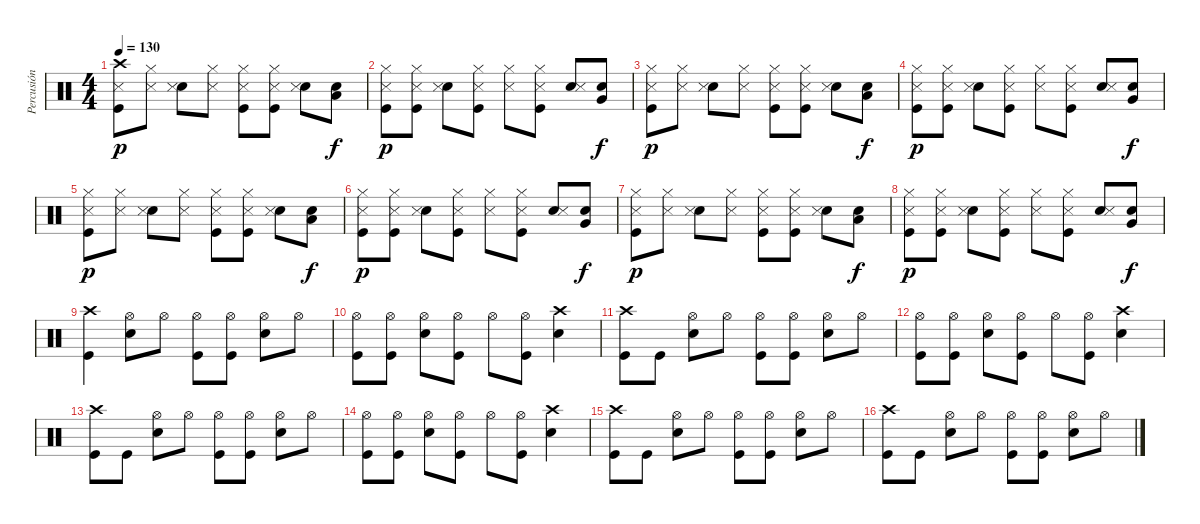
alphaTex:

\track ("Percusión" "Percusión") {instrument percussion}
\staff {score}
\articulation defaults
\ts (4 4)
\tempo 130
\clef neutral
\ks c
("Kick (hit)" "Snare (side stick) 3" "Crash high (hit)").8{dy p} ("Snare (side stick) 3" "Hi-Hat (closed)").8 ("Snare (hit) 2" "Snare (side stick) 3").8 ("Snare (side stick) 3" "Hi-Hat (closed)").8 ("Kick (hit)" "Snare (side stick) 3" "Hi-Hat (closed)").8 ("Kick (hit)" "Snare (side stick) 3" "Hi-Hat (closed)").8 ("Snare (hit) 2" "Snare (side stick) 3").8 ("Snare (hit) 2" "Low Tom (hit)").8{dy f} |
("Kick (hit)" "Snare (side stick) 3" "Hi-Hat (closed)").8{dy p} ("Kick (hit)" "Snare (side stick) 3" "Hi-Hat (closed)").8 ("Snare (hit) 2" "Snare (side stick) 3").8 ("Kick (hit)" "Snare (side stick) 3" "Hi-Hat (closed)").8 ("Snare (side stick) 3" "Hi-Hat (closed)").8 ("Kick (hit)" "Snare (side stick) 3" "Hi-Hat (closed)").8 ("Snare (hit) 2" "Snare (side stick) 3").8 ("Snare (hit) 2" "Very Low Tom (hit)").8{dy f} |
("Kick (hit)" "Snare (side stick) 3" "Hi-Hat (closed)").8{dy p} ("Snare (side stick) 3" "Hi-Hat (closed)").8 ("Snare (hit) 2" "Snare (side stick) 3").8 ("Snare (side stick) 3" "Hi-Hat (closed)").8 ("Kick (hit)" "Snare (side stick) 3" "Hi-Hat (closed)").8 ("Kick (hit)" "Snare (side stick) 3" "Hi-Hat (closed)").8 ("Snare (hit) 2" "Snare (side stick) 3").8 ("Snare (hit) 2" "Low Tom (hit)").8{dy f} |
("Kick (hit)" "Snare (side stick) 3" "Hi-Hat (closed)").8{dy p} ("Kick (hit)" "Snare (side stick) 3" "Hi-Hat (closed)").8 ("Snare (hit) 2" "Snare (side stick) 3").8 ("Kick (hit)" "Snare (side stick) 3" "Hi-Hat (closed)").8 ("Snare (side stick) 3" "Hi-Hat (closed)").8 ("Kick (hit)" "Snare (side stick) 3" "Hi-Hat (closed)").8 ("Snare (hit) 2" "Snare (side stick) 3").8 ("Snare (hit) 2" "Very Low Tom (hit)").8{dy f} |
("Kick (hit)" "Snare (side stick) 3" "Hi-Hat (closed)").8{dy p} ("Snare (side stick) 3" "Hi-Hat (closed)").8 ("Snare (hit) 2" "Snare (side stick) 3").8 ("Snare (side stick) 3" "Hi-Hat (closed)").8 ("Kick (hit)" "Snare (side stick) 3" "Hi-Hat (closed)").8 ("Kick (hit)" "Snare (side stick) 3" "Hi-Hat (closed)").8 ("Snare (hit) 2" "Snare (side stick) 3").8 ("Snare (hit) 2" "Low Tom (hit)").8{dy f} |
("Kick (hit)" "Snare (side stick) 3" "Hi-Hat (closed)").8{dy p} ("Kick (hit)" "Snare (side stick) 3" "Hi-Hat (closed)").8 ("Snare (hit) 2" "Snare (side stick) 3").8 ("Kick (hit)" "Snare (side stick) 3" "Hi-Hat (closed)").8 ("Snare (side stick) 3" "Hi-Hat (closed)").8 ("Kick (hit)" "Snare (side stick) 3" "Hi-Hat (closed)").8 ("Snare (hit) 2" "Snare (side stick) 3").8 ("Snare (hit) 2" "Very Low Tom (hit)").8{dy f} |
("Kick (hit)" "Snare (side stick) 3" "Hi-Hat (closed)").8{dy p} ("Snare (side stick) 3" "Hi-Hat (closed)").8 ("Snare (hit) 2" "Snare (side stick) 3").8 ("Snare (side stick) 3" "Hi-Hat (closed)").8 ("Kick (hit)" "Snare (side stick) 3" "Hi-Hat (closed)").8 ("Kick (hit)" "Snare (side stick) 3" "Hi-Hat (closed)").8 ("Snare (hit) 2" "Snare (side stick) 3").8 ("Snare (hit) 2" "Low Tom (hit)").8{dy f} |
("Kick (hit)" "Snare (side stick) 3" "Hi-Hat (closed)").8{dy p} ("Kick (hit)" "Snare (side stick) 3" "Hi-Hat (closed)").8 ("Snare (hit) 2" "Snare (side stick) 3").8 ("Kick (hit)" "Snare (side stick) 3" "Hi-Hat (closed)").8 ("Snare (side stick) 3" "Hi-Hat (closed)").8 ("Kick (hit)" "Snare (side stick) 3" "Hi-Hat (closed)").8 ("Snare (hit) 2" "Snare (side stick) 3").8 ("Snare (hit) 2" "Very Low Tom (hit)").8{dy f} |
("Kick (hit)" "Crash high (hit)").4 ("Snare (hit) 2" "Hi-Hat (open)").8 "Hi-Hat (open)".8 ("Kick (hit)" "Hi-Hat (open)").8 ("Kick (hit)" "Hi-Hat (open)").8 ("Snare (hit) 2" "Hi-Hat (open)").8 "Hi-Hat (open)".8 |
("Kick (hit)" "Hi-Hat (open)").8 ("Kick (hit)" "Hi-Hat (open)").8 ("Snare (hit) 2" "Hi-Hat (open)").8 ("Kick (hit)" "Hi-Hat (open)").8 "Hi-Hat (open)".8 ("Kick (hit)" "Hi-Hat (open)").8 ("Snare (hit) 2" "Crash high (hit)").4 |
("Kick (hit)" "Crash high (hit)").8 "Kick (hit)".8 ("Snare (hit) 2" "Hi-Hat (open)").8 "Hi-Hat (open)".8 ("Kick (hit)" "Hi-Hat (open)").8 ("Kick (hit)" "Hi-Hat (open)").8 ("Snare (hit) 2" "Hi-Hat (open)").8 "Hi-Hat (open)".8 |
("Kick (hit)" "Hi-Hat (open)").8 ("Kick (hit)" "Hi-Hat (open)").8 ("Snare (hit) 2" "Hi-Hat (open)").8 ("Kick (hit)" "Hi-Hat (open)").8 "Hi-Hat (open)".8 ("Kick (hit)" "Hi-Hat (open)").8 ("Snare (hit) 2" "Crash high (hit)").4 |
("Kick (hit)" "Crash high (hit)").8 "Kick (hit)".8 ("Snare (hit) 2" "Hi-Hat (open)").8 "Hi-Hat (open)".8 ("Kick (hit)" "Hi-Hat (open)").8 ("Kick (hit)" "Hi-Hat (open)").8 ("Snare (hit) 2" "Hi-Hat (open)").8 "Hi-Hat (open)".8 |
("Kick (hit)" "Hi-Hat (open)").8 ("Kick (hit)" "Hi-Hat (open)").8 ("Snare (hit) 2" "Hi-Hat (open)").8 ("Kick (hit)" "Hi-Hat (open)").8 "Hi-Hat (open)".8 ("Kick (hit)" "Hi-Hat (open)").8 ("Snare (hit) 2" "Crash high (hit)").4 |
("Kick (hit)" "Crash high (hit)").8 "Kick (hit)".8 ("Snare (hit) 2" "Hi-Hat (open)").8 "Hi-Hat (open)".8 ("Kick (hit)" "Hi-Hat (open)").8 ("Kick (hit)" "Hi-Hat (open)").8 ("Snare (hit) 2" "Hi-Hat (open)").8 "Hi-Hat (open)".8 |
("Kick (hit)" "Crash high (hit)").8 "Kick (hit)".8 ("Snare (hit) 2" "Hi-Hat (open)").8 "Hi-Hat (open)".8 ("Kick (hit)" "Hi-Hat (open)").8 ("Kick (hit)" "Hi-Hat (open)").8 ("Snare (hit) 2" "Hi-Hat (open)").8 "Hi-Hat (open)".8
